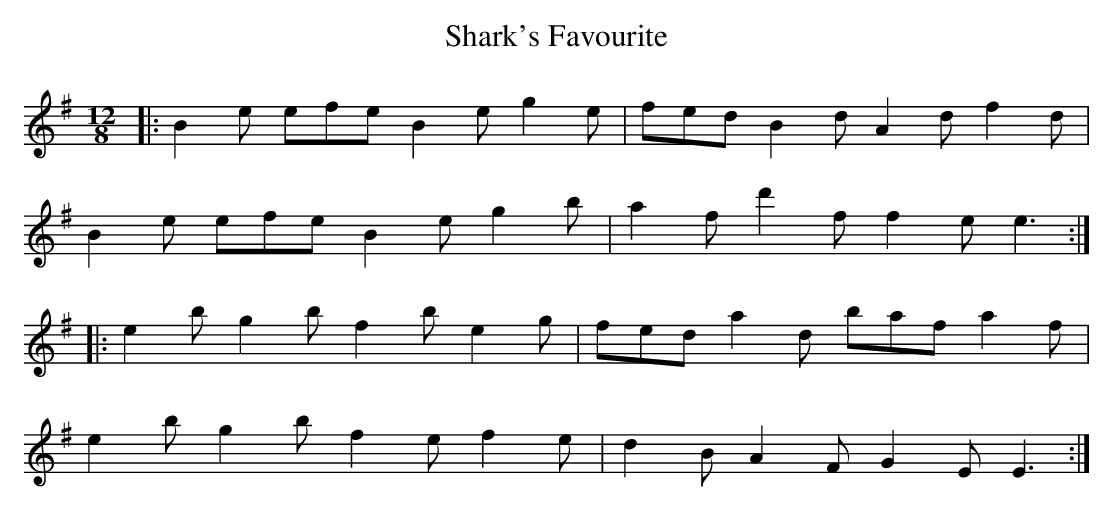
X:1
T: Shark's Favourite
M: 12/8
L: 1/8
K: Emin
|:B2e efe B2eg2e|fed B2dA2df2d|
B2e efe B2eg2b|a2f d'2 f f2 e e3:|
|:e2bg2bf2be2 g|fed a2d baf a2 f|
e2bg2bf2ef2e|d2BA2FG2EE3:|
